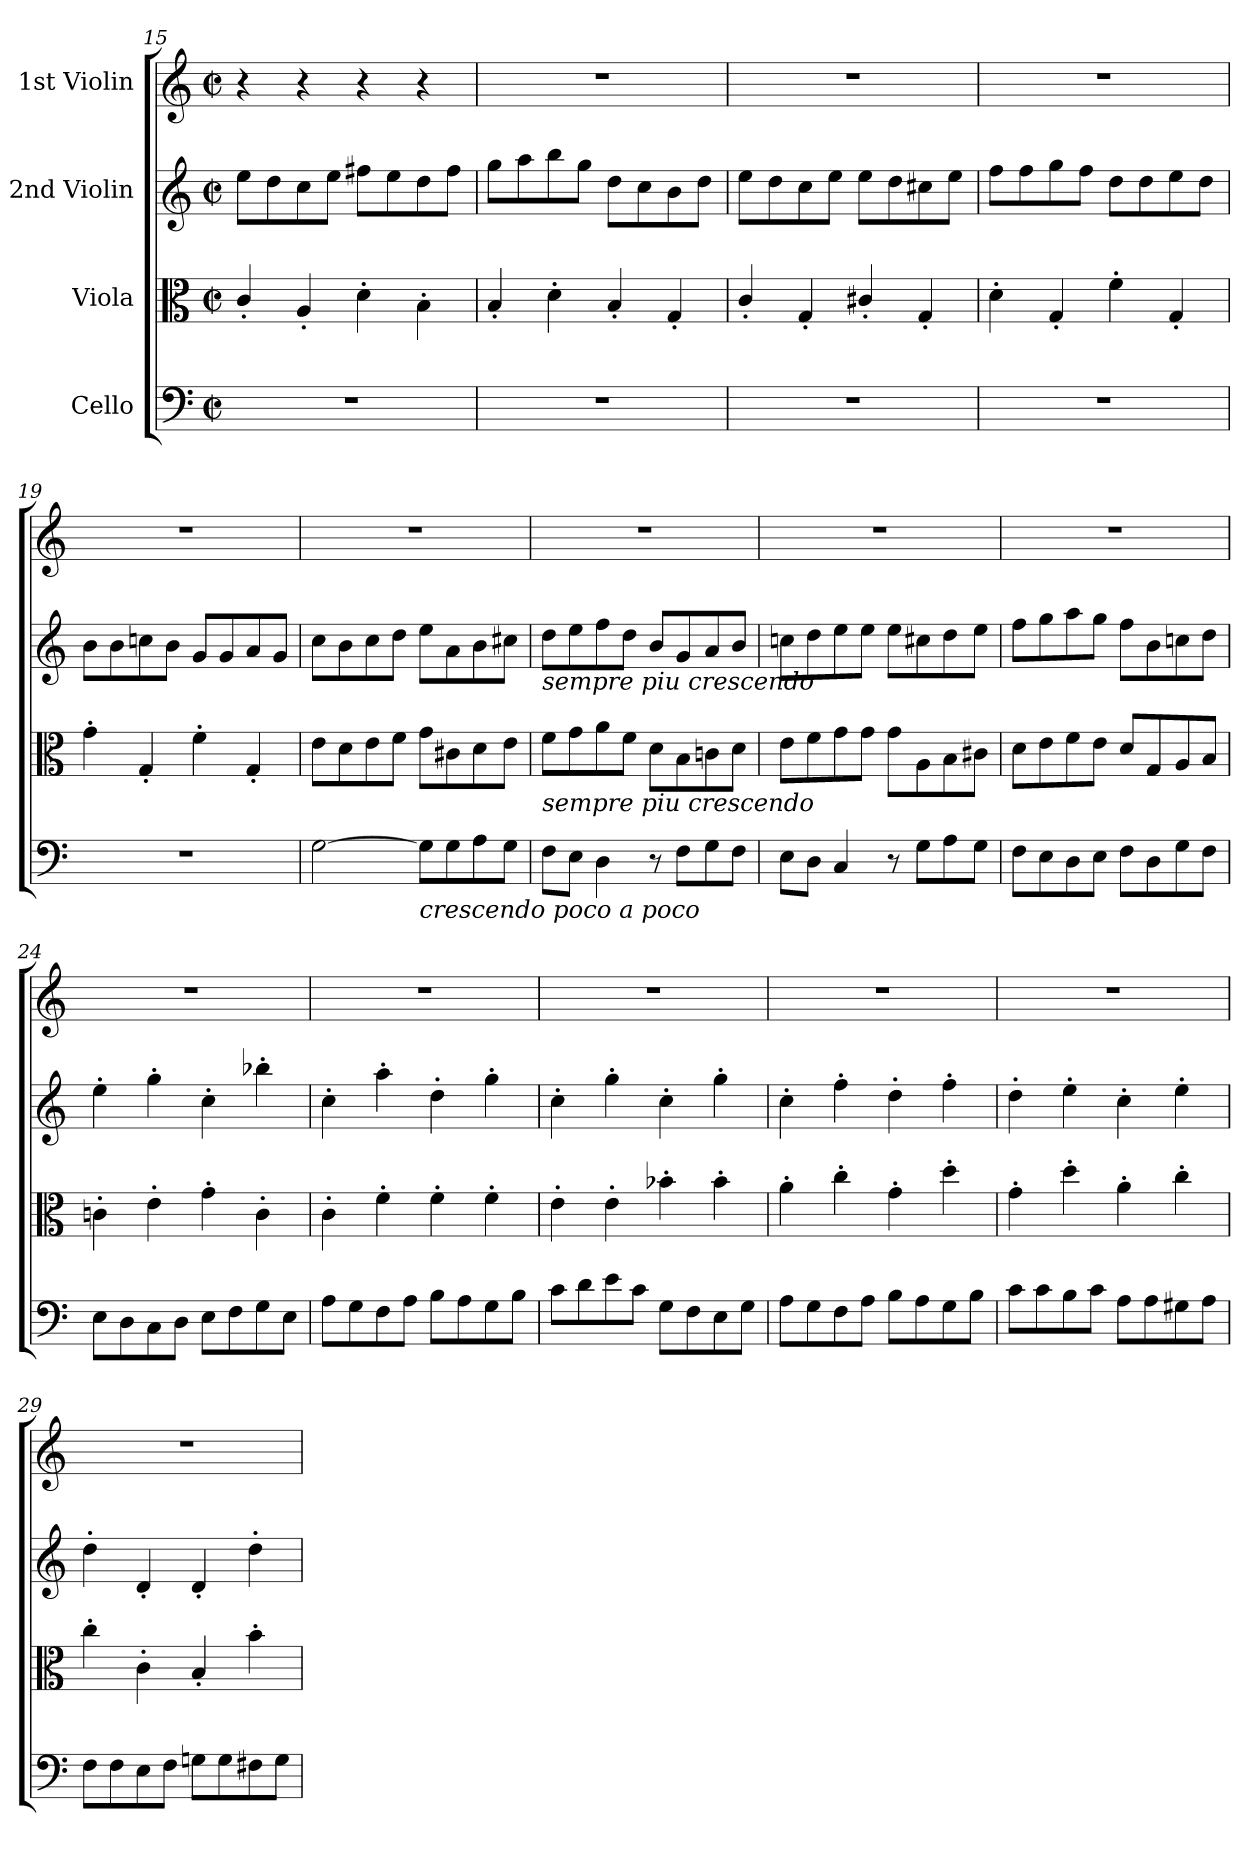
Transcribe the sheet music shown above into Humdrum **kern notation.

**kern	**kern	**kern	**kern
*part4	*part3	*part2	*part1
*staff4	*staff3	*staff2	*staff1
*I"Cello	*I"Viola	*I"2nd Violin	*I"1st Violin
*clefF4	*clefC3	*clefG2	*clefG2
*k[]	*k[]	*k[]	*k[]
*M2/2	*M2/2	*M2/2	*M2/2
*met(c|)	*met(c|)	*met(c|)	*met(c|)
=15	=15	=15	=15
1r	4c'/	8ee\L	4r
.	.	8dd\	.
.	4A'/	8cc\	4r
.	.	8ee\J	.
.	4d'\	8ff#X\L	4r
.	.	8ee\	.
.	4B'\	8dd\	4r
.	.	8ff#\J	.
=16	=16	=16	=16
1r	4B'/	8gg\L	1r
.	.	8aa\	.
.	4d'\	8bb\	.
.	.	8gg\J	.
.	4B'/	8dd\L	.
.	.	8cc\	.
.	4G'/	8b\	.
.	.	8dd\J	.
=17	=17	=17	=17
1r	4c'/	8ee\L	1r
.	.	8dd\	.
.	4G'/	8cc\	.
.	.	8ee\J	.
.	4c#X'/	8ee\L	.
.	.	8dd\	.
.	4G'/	8cc#X\	.
.	.	8ee\J	.
=18	=18	=18	=18
1r	4d'\	8ff\L	1r
.	.	8ff\	.
.	4G'/	8gg\	.
.	.	8ff\J	.
.	4f'\	8dd\L	.
.	.	8dd\	.
.	4G'/	8ee\	.
.	.	8dd\J	.
=19	=19	=19	=19
1r	4g'\	8b\L	1r
.	.	8b\	.
.	4G'/	8ccn\	.
.	.	8b\J	.
.	4f'\	8g/L	.
.	.	8g/	.
.	4G'/	8a/	.
.	.	8g/J	.
=20	=20	=20	=20
[2G\	8e\L	8cc\L	1r
.	8d\	8b\	.
.	8e\	8cc\	.
.	8f\J	8dd\J	.
!LO:TX:b:i:t=crescendo poco a poco	!	!	!
8G\L]	8g\L	8ee\L	.
8G\	8c#X\	8a\	.
8A\	8d\	8b\	.
8G\J	8e\J	8cc#X\J	.
=21	=21	=21	=21
!	!	!LO:TX:b:i:t=sempre piu crescendo	!
!	!LO:TX:b:i:t=sempre piu crescendo	!	!
8F\L	8f\L	8dd\L	1r
8E\J	8g\	8ee\	.
4D\	8a\	8ff\	.
.	8f\J	8dd\J	.
8r	8d\L	8b/L	.
8F\L	8B\	8g/	.
8G\	8cn\	8a/	.
8F\J	8d\J	8b/J	.
=22	=22	=22	=22
8E\L	8e\L	8ccn\L	1r
8D\J	8f\	8dd\	.
4C/	8g\	8ee\	.
.	8g\J	8ee\J	.
8r	8g\L	8ee\L	.
8G\L	8A\	8cc#X\	.
8A\	8B\	8dd\	.
8G\J	8c#X\J	8ee\J	.
=23	=23	=23	=23
8F\L	8d\L	8ff\L	1r
8E\	8e\	8gg\	.
8D\	8f\	8aa\	.
8E\J	8e\J	8gg\J	.
8F\L	8d/L	8ff\L	.
8D\	8G/	8b\	.
8G\	8A/	8ccn\	.
8F\J	8B/J	8dd\J	.
=24	=24	=24	=24
8E\L	4cn'\	4ee'\	1r
8D\	.	.	.
8C\	4e'\	4gg'\	.
8D\J	.	.	.
8E\L	4g'\	4cc'\	.
8F\	.	.	.
8G\	4c'\	4bb-X'\	.
8E\J	.	.	.
=25	=25	=25	=25
8A\L	4c'\	4cc'\	1r
8G\	.	.	.
8F\	4f'\	4aa'\	.
8A\J	.	.	.
8B\L	4f'\	4dd'\	.
8A\	.	.	.
8G\	4f'\	4gg'\	.
8B\J	.	.	.
=26	=26	=26	=26
8c\L	4e'\	4cc'\	1r
8d\	.	.	.
8e\	4e'\	4gg'\	.
8c\J	.	.	.
8G\L	4b-X'\	4cc'\	.
8F\	.	.	.
8E\	4b-'\	4gg'\	.
8G\J	.	.	.
=27	=27	=27	=27
8A\L	4a'\	4cc'\	1r
8G\	.	.	.
8F\	4cc'\	4ff'\	.
8A\J	.	.	.
8B\L	4g'\	4dd'\	.
8A\	.	.	.
8G\	4dd'\	4ff'\	.
8B\J	.	.	.
=28	=28	=28	=28
8c\L	4g'\	4dd'\	1r
8c\	.	.	.
8B\	4dd'\	4ee'\	.
8c\J	.	.	.
8A\L	4a'\	4cc'\	.
8A\	.	.	.
8G#X\	4cc'\	4ee'\	.
8A\J	.	.	.
=29	=29	=29	=29
8F\L	4cc'\	4dd'\	1r
8F\	.	.	.
8E\	4c'\	4d'/	.
8F\J	.	.	.
8Gn\L	4B'/	4d'/	.
8G\	.	.	.
8F#X\	4b'\	4dd'\	.
8G\J	.	.	.
=	=	=	=
*-	*-	*-	*-
